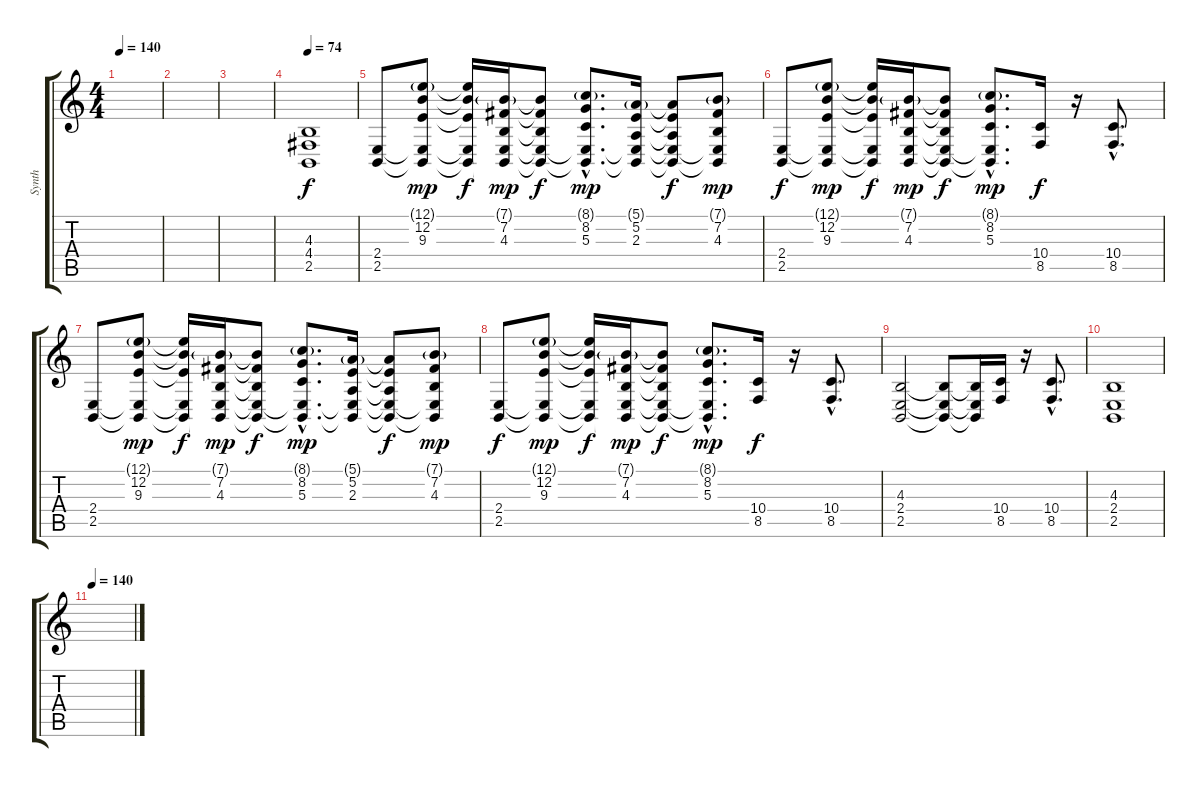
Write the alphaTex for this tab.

\track ("Synth" "Synth") {instrument churchorgan}
\staff {score tabs}
\tuning (E4 B3 G3 D3 A2 E2) {hide}
\ts (4 4)
\tempo 140
\clef g2
\ks c
|
|
|
\tempo 74
(4.3 4.4 2.5).1 |
(2.4 2.5).8 (12.1{g} 12.2 9.3 2.4{t} 2.5{t}).8{dy mp} (12.1{t} 12.2{t} 9.3{t} 2.4{t} 2.5{t}).16{dy f} (7.1{g} 7.2 4.3 2.4{t} 2.5{t}).16{dy mp} (7.1{t} 7.2{t} 4.3{t} 2.4{t} 2.5{t}).8{dy f} (8.1{g hac} 8.2{hac} 5.3{hac} 2.4{hac t} 2.5{hac t}).8{d dy mp} (5.1{g} 5.2 2.3 2.4{t} 2.5{t}).16 (5.1{t} 5.2{t} 2.3{t} 2.4{t} 2.5{t}).8{dy f} (7.1{g} 7.2 4.3 2.4{t} 2.5{t}).8{dy mp} |
(2.4 2.5).8{dy f} (12.1{g} 12.2 9.3 2.4{t} 2.5{t}).8{dy mp} (12.1{t} 12.2{t} 9.3{t} 2.4{t} 2.5{t}).16{dy f} (7.1{g} 7.2 4.3 2.4{t} 2.5{t}).16{dy mp} (7.1{t} 7.2{t} 4.3{t} 2.4{t} 2.5{t}).8{dy f} (8.1{g hac} 8.2{hac} 5.3{hac} 2.4{hac t} 2.5{hac t}).8{d dy mp} (10.4 8.5).16{dy f} r.16 (10.4{hac} 8.5{hac}).8{d} |
(2.4 2.5).8 (12.1{g} 12.2 9.3 2.4{t} 2.5{t}).8{dy mp} (12.1{t} 12.2{t} 9.3{t} 2.4{t} 2.5{t}).16{dy f} (7.1{g} 7.2 4.3 2.4{t} 2.5{t}).16{dy mp} (7.1{t} 7.2{t} 4.3{t} 2.4{t} 2.5{t}).8{dy f} (8.1{g hac} 8.2{hac} 5.3{hac} 2.4{hac t} 2.5{hac t}).8{d dy mp} (5.1{g} 5.2 2.3 2.4{t} 2.5{t}).16 (5.1{t} 5.2{t} 2.3{t} 2.4{t} 2.5{t}).8{dy f} (7.1{g} 7.2 4.3 2.4{t} 2.5{t}).8{dy mp} |
(2.4 2.5).8{dy f} (12.1{g} 12.2 9.3 2.4{t} 2.5{t}).8{dy mp} (12.1{t} 12.2{t} 9.3{t} 2.4{t} 2.5{t}).16{dy f} (7.1{g} 7.2 4.3 2.4{t} 2.5{t}).16{dy mp} (7.1{t} 7.2{t} 4.3{t} 2.4{t} 2.5{t}).8{dy f} (8.1{g hac} 8.2{hac} 5.3{hac} 2.4{hac t} 2.5{hac t}).8{d dy mp} (10.4 8.5).16{dy f} r.16 (10.4{hac} 8.5{hac}).8{d} |
(4.3 2.4 2.5).2 (4.3{t} 2.4{t} 2.5{t}).8 (4.3{t} 2.4{t} 2.5{t}).16 (10.4 8.5).16 r.16 (10.4{hac} 8.5{hac}).8{d} |
(4.3 2.4 2.5).1 |
\tempo 140
